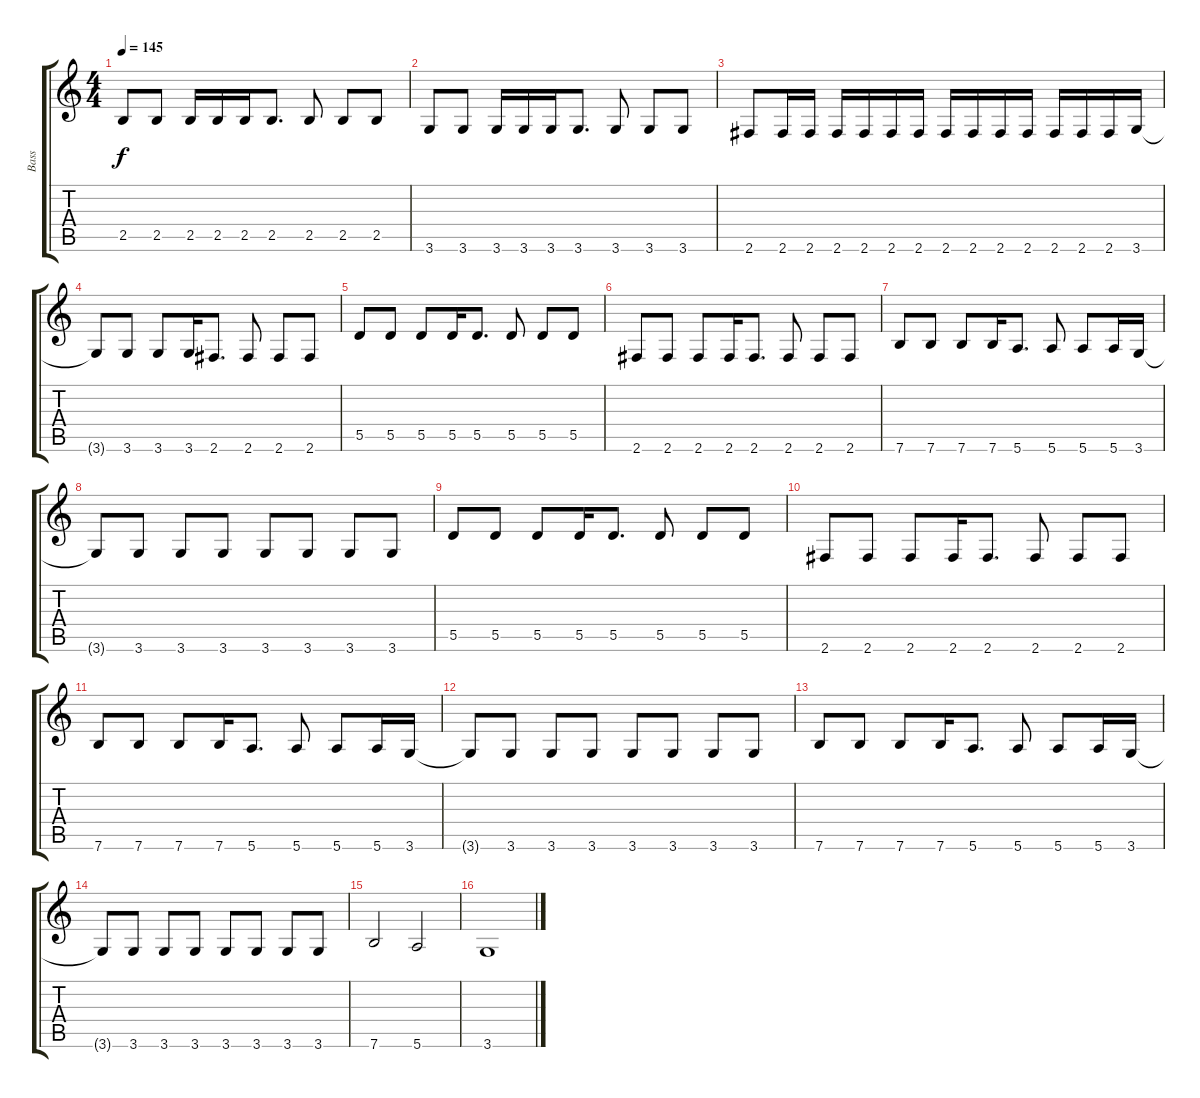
\track ("Bass" "Bass") {instrument electricbassfinger}
\staff {score tabs}
\tuning (E4 B3 G3 D3 A2 E2) {hide}
\ts (4 4)
\tempo 145
\clef g2
\ks c
2.5.8{dy f} 2.5.8 2.5.16 2.5.16 2.5.16 2.5.8{d} 2.5.8 2.5.8 2.5.8 |
3.6.8 3.6.8 3.6.16 3.6.16 3.6.16 3.6.8{d} 3.6.8 3.6.8 3.6.8 |
2.6.8 2.6.16 2.6.16 2.6.16 2.6.16 2.6.16 2.6.16 2.6.16 2.6.16 2.6.16 2.6.16 2.6.16 2.6.16 2.6.16 3.6.16 |
3.6{t}.8 3.6.8 3.6.8 3.6.16 2.6.8{d} 2.6.8 2.6.8 2.6.8 |
5.5.8 5.5.8 5.5.8 5.5.16 5.5.8{d} 5.5.8 5.5.8 5.5.8 |
2.6.8 2.6.8 2.6.8 2.6.16 2.6.8{d} 2.6.8 2.6.8 2.6.8 |
7.6.8 7.6.8 7.6.8 7.6.16 5.6.8{d} 5.6.8 5.6.8 5.6.16 3.6.16 |
3.6{t}.8 3.6.8 3.6.8 3.6.8 3.6.8 3.6.8 3.6.8 3.6.8 |
5.5.8 5.5.8 5.5.8 5.5.16 5.5.8{d} 5.5.8 5.5.8 5.5.8 |
2.6.8 2.6.8 2.6.8 2.6.16 2.6.8{d} 2.6.8 2.6.8 2.6.8 |
7.6.8 7.6.8 7.6.8 7.6.16 5.6.8{d} 5.6.8 5.6.8 5.6.16 3.6.16 |
3.6{t}.8 3.6.8 3.6.8 3.6.8 3.6.8 3.6.8 3.6.8 3.6.8 |
7.6.8 7.6.8 7.6.8 7.6.16 5.6.8{d} 5.6.8 5.6.8 5.6.16 3.6.16 |
3.6{t}.8 3.6.8 3.6.8 3.6.8 3.6.8 3.6.8 3.6.8 3.6.8 |
7.6.2 5.6.2 |
3.6.1
